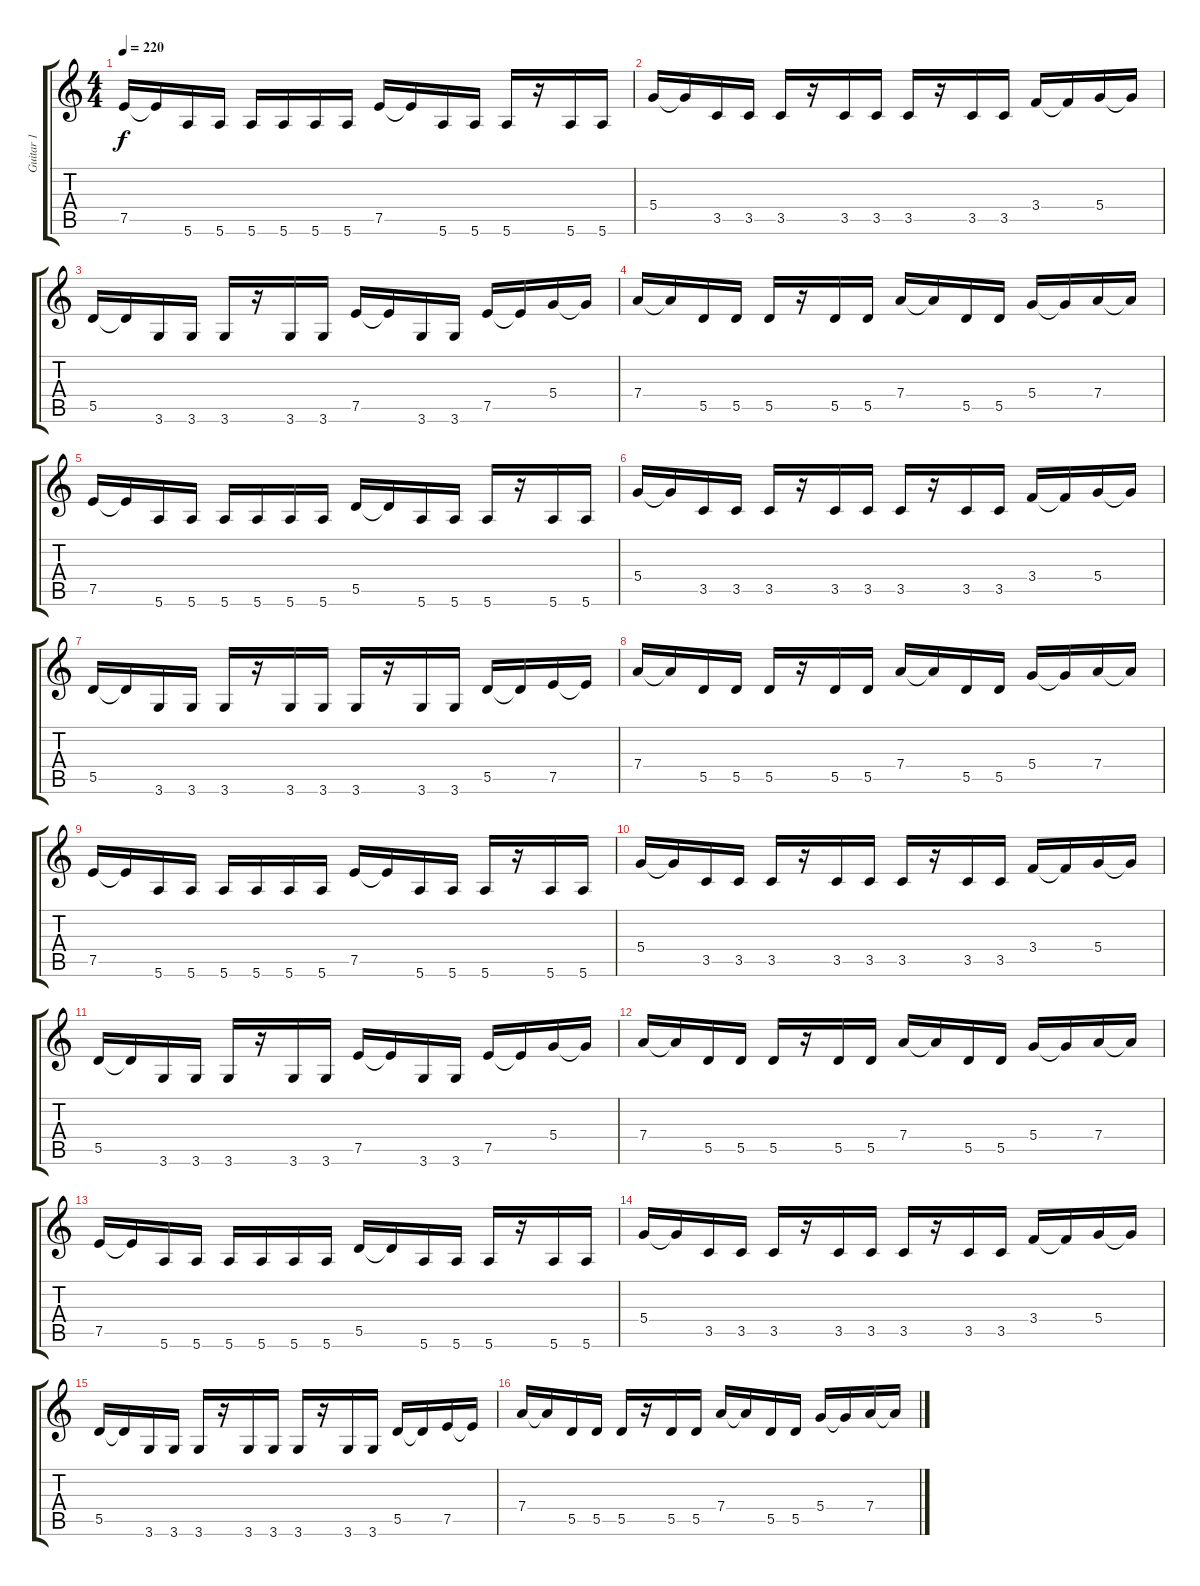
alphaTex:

\track ("Guitar 1" "Guitar 1") {instrument distortionguitar}
\staff {score tabs}
\tuning (E4 B3 G3 D3 A2 E2) {hide}
\ts (4 4)
\tempo 220
\clef g2
\ks c
7.5.16{dy f} 7.5{t}.16 5.6.16 5.6.16 5.6.16 5.6.16 5.6.16 5.6.16 7.5.16 7.5{t}.16 5.6.16 5.6.16 5.6.16 r.16 5.6.16 5.6.16 |
5.4.16 5.4{t}.16 3.5.16 3.5.16 3.5.16 r.16 3.5.16 3.5.16 3.5.16 r.16 3.5.16 3.5.16 3.4.16 3.4{t}.16 5.4.16 5.4{t}.16 |
5.5.16 5.5{t}.16 3.6.16 3.6.16 3.6.16 r.16 3.6.16 3.6.16 7.5.16 7.5{t}.16 3.6.16 3.6.16 7.5.16 7.5{t}.16 5.4.16 5.4{t}.16 |
7.4.16 7.4{t}.16 5.5.16 5.5.16 5.5.16 r.16 5.5.16 5.5.16 7.4.16 7.4{t}.16 5.5.16 5.5.16 5.4.16 5.4{t}.16 7.4.16 7.4{t}.16 |
7.5.16 7.5{t}.16 5.6.16 5.6.16 5.6.16 5.6.16 5.6.16 5.6.16 5.5.16 5.5{t}.16 5.6.16 5.6.16 5.6.16 r.16 5.6.16 5.6.16 |
5.4.16 5.4{t}.16 3.5.16 3.5.16 3.5.16 r.16 3.5.16 3.5.16 3.5.16 r.16 3.5.16 3.5.16 3.4.16 3.4{t}.16 5.4.16 5.4{t}.16 |
5.5.16 5.5{t}.16 3.6.16 3.6.16 3.6.16 r.16 3.6.16 3.6.16 3.6.16 r.16 3.6.16 3.6.16 5.5.16 5.5{t}.16 7.5.16 7.5{t}.16 |
7.4.16 7.4{t}.16 5.5.16 5.5.16 5.5.16 r.16 5.5.16 5.5.16 7.4.16 7.4{t}.16 5.5.16 5.5.16 5.4.16 5.4{t}.16 7.4.16 7.4{t}.16 |
7.5.16 7.5{t}.16 5.6.16 5.6.16 5.6.16 5.6.16 5.6.16 5.6.16 7.5.16 7.5{t}.16 5.6.16 5.6.16 5.6.16 r.16 5.6.16 5.6.16 |
5.4.16 5.4{t}.16 3.5.16 3.5.16 3.5.16 r.16 3.5.16 3.5.16 3.5.16 r.16 3.5.16 3.5.16 3.4.16 3.4{t}.16 5.4.16 5.4{t}.16 |
5.5.16 5.5{t}.16 3.6.16 3.6.16 3.6.16 r.16 3.6.16 3.6.16 7.5.16 7.5{t}.16 3.6.16 3.6.16 7.5.16 7.5{t}.16 5.4.16 5.4{t}.16 |
7.4.16 7.4{t}.16 5.5.16 5.5.16 5.5.16 r.16 5.5.16 5.5.16 7.4.16 7.4{t}.16 5.5.16 5.5.16 5.4.16 5.4{t}.16 7.4.16 7.4{t}.16 |
7.5.16 7.5{t}.16 5.6.16 5.6.16 5.6.16 5.6.16 5.6.16 5.6.16 5.5.16 5.5{t}.16 5.6.16 5.6.16 5.6.16 r.16 5.6.16 5.6.16 |
5.4.16 5.4{t}.16 3.5.16 3.5.16 3.5.16 r.16 3.5.16 3.5.16 3.5.16 r.16 3.5.16 3.5.16 3.4.16 3.4{t}.16 5.4.16 5.4{t}.16 |
5.5.16 5.5{t}.16 3.6.16 3.6.16 3.6.16 r.16 3.6.16 3.6.16 3.6.16 r.16 3.6.16 3.6.16 5.5.16 5.5{t}.16 7.5.16 7.5{t}.16 |
7.4.16 7.4{t}.16 5.5.16 5.5.16 5.5.16 r.16 5.5.16 5.5.16 7.4.16 7.4{t}.16 5.5.16 5.5.16 5.4.16 5.4{t}.16 7.4.16 7.4{t}.16
